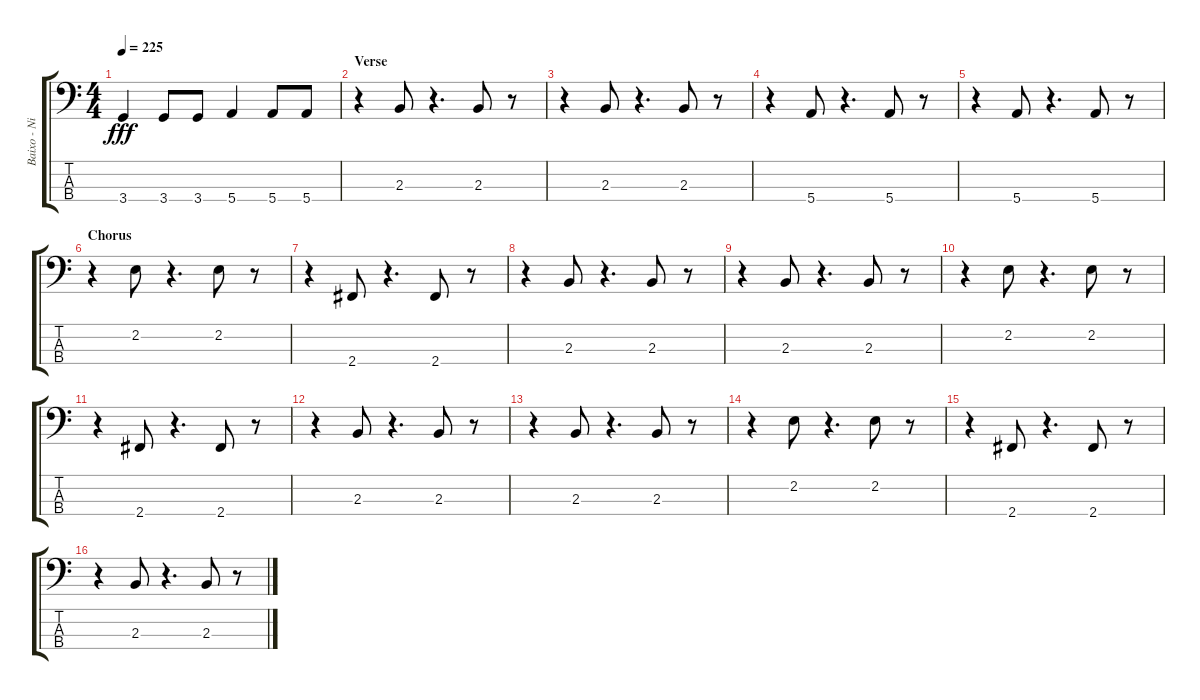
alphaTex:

\track ("Baixo - Nikola" "Baixo - Ni") {instrument electricbasspick}
\staff {score tabs}
\tuning (G2 D2 A1 E1) {hide}
\ts (4 4)
\tempo 225
\clef f4
\ks c
3.4.4{dy fff} 3.4.8 3.4.8 5.4.4 5.4.8 5.4.8 |
\section ("" "Verse")
r.4 2.3.8 r.4{d} 2.3.8 r.8 |
r.4 2.3.8 r.4{d} 2.3.8 r.8 |
r.4 5.4.8 r.4{d} 5.4.8 r.8 |
r.4 5.4.8 r.4{d} 5.4.8 r.8 |
\section ("" "Chorus")
r.4 2.2.8 r.4{d} 2.2.8 r.8 |
r.4 2.4.8 r.4{d} 2.4.8 r.8 |
r.4 2.3.8 r.4{d} 2.3.8 r.8 |
r.4 2.3.8 r.4{d} 2.3.8 r.8 |
r.4 2.2.8 r.4{d} 2.2.8 r.8 |
r.4 2.4.8 r.4{d} 2.4.8 r.8 |
r.4 2.3.8 r.4{d} 2.3.8 r.8 |
r.4 2.3.8 r.4{d} 2.3.8 r.8 |
r.4 2.2.8 r.4{d} 2.2.8 r.8 |
r.4 2.4.8 r.4{d} 2.4.8 r.8 |
r.4 2.3.8 r.4{d} 2.3.8 r.8
